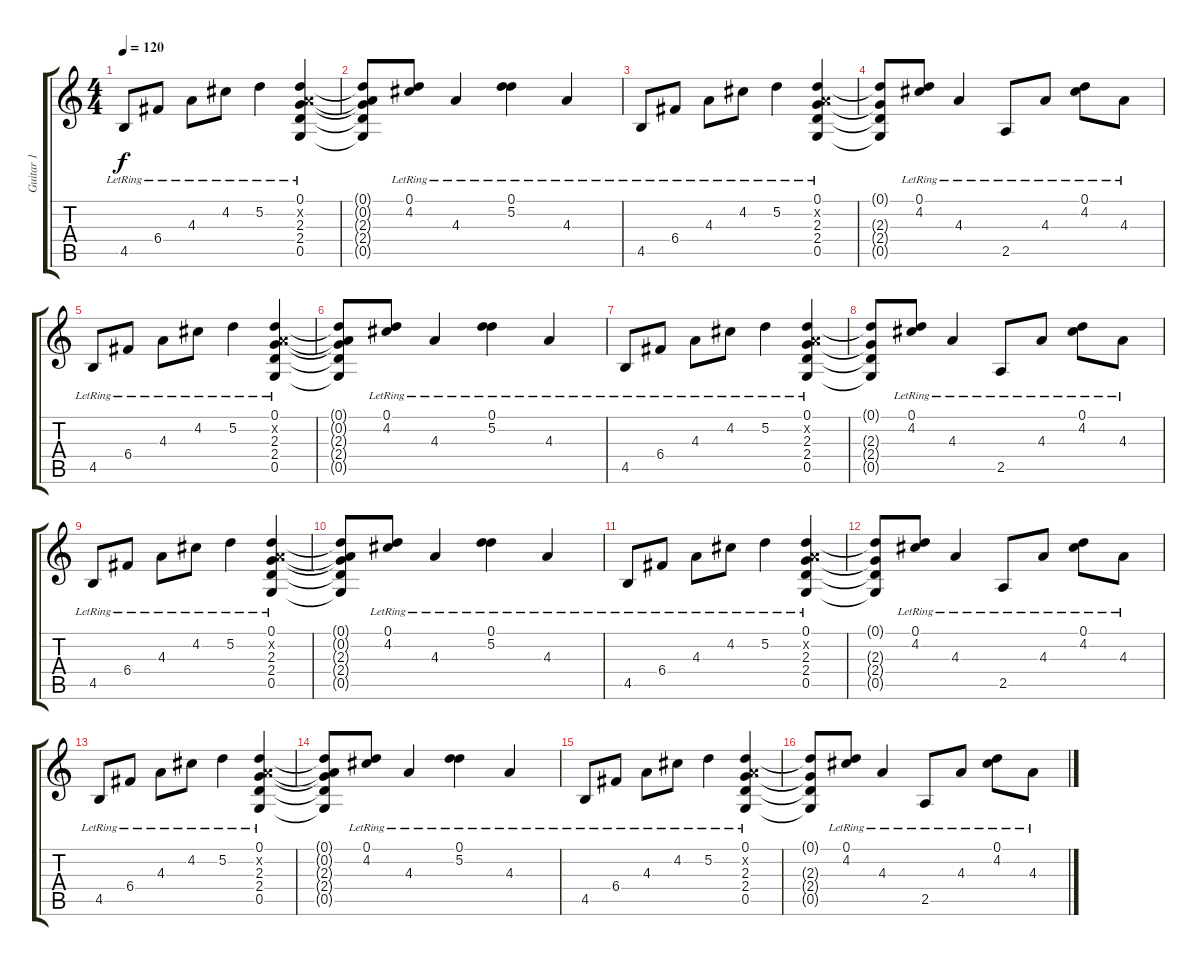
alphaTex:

\track ("Guitar 1" "Guitar 1") {instrument electricguitarclean}
\staff {score tabs}
\tuning (D4 A3 F3 C3 G2 C2) {hide}
\ts (4 4)
\tempo 120
\clef g2
\ks c
4.5{lr}.8{dy f} 6.4{lr}.8 4.3{lr}.8 4.2{lr}.8 5.2{lr}.4 (0.1{lr} 0.2{x} 2.3{lr} 2.4{lr} 0.5{lr}).4 |
(0.1{t} 0.2{t} 2.3{t} 2.4{t} 0.5{t}).8 (0.1{lr} 4.2{lr}).8 4.3{lr}.4 (0.1{lr} 5.2{lr}).4 4.3{lr}.4 |
4.5{lr}.8 6.4{lr}.8 4.3{lr}.8 4.2{lr}.8 5.2{lr}.4 (0.1{lr} 0.2{x} 2.3{lr} 2.4{lr} 0.5{lr}).4 |
(0.1{t} 2.3{t} 2.4{t} 0.5{t}).8 (0.1{lr} 4.2{lr}).8 4.3{lr}.4 2.5{lr}.8 4.3{lr}.8 (0.1{lr} 4.2{lr}).8 4.3{lr}.8 |
4.5{lr}.8 6.4{lr}.8 4.3{lr}.8 4.2{lr}.8 5.2{lr}.4 (0.1{lr} 0.2{x} 2.3{lr} 2.4{lr} 0.5{lr}).4 |
(0.1{t} 0.2{t} 2.3{t} 2.4{t} 0.5{t}).8 (0.1{lr} 4.2{lr}).8 4.3{lr}.4 (0.1{lr} 5.2{lr}).4 4.3{lr}.4 |
4.5{lr}.8 6.4{lr}.8 4.3{lr}.8 4.2{lr}.8 5.2{lr}.4 (0.1{lr} 0.2{x} 2.3{lr} 2.4{lr} 0.5{lr}).4 |
(0.1{t} 2.3{t} 2.4{t} 0.5{t}).8 (0.1{lr} 4.2{lr}).8 4.3{lr}.4 2.5{lr}.8 4.3{lr}.8 (0.1{lr} 4.2{lr}).8 4.3{lr}.8 |
4.5{lr}.8 6.4{lr}.8 4.3{lr}.8 4.2{lr}.8 5.2{lr}.4 (0.1{lr} 0.2{x} 2.3{lr} 2.4{lr} 0.5{lr}).4 |
(0.1{t} 0.2{t} 2.3{t} 2.4{t} 0.5{t}).8 (0.1{lr} 4.2{lr}).8 4.3{lr}.4 (0.1{lr} 5.2{lr}).4 4.3{lr}.4 |
4.5{lr}.8 6.4{lr}.8 4.3{lr}.8 4.2{lr}.8 5.2{lr}.4 (0.1{lr} 0.2{x} 2.3{lr} 2.4{lr} 0.5{lr}).4 |
(0.1{t} 2.3{t} 2.4{t} 0.5{t}).8 (0.1{lr} 4.2{lr}).8 4.3{lr}.4 2.5{lr}.8 4.3{lr}.8 (0.1{lr} 4.2{lr}).8 4.3{lr}.8 |
4.5{lr}.8 6.4{lr}.8 4.3{lr}.8 4.2{lr}.8 5.2{lr}.4 (0.1{lr} 0.2{x} 2.3{lr} 2.4{lr} 0.5{lr}).4 |
(0.1{t} 0.2{t} 2.3{t} 2.4{t} 0.5{t}).8 (0.1{lr} 4.2{lr}).8 4.3{lr}.4 (0.1{lr} 5.2{lr}).4 4.3{lr}.4 |
4.5{lr}.8 6.4{lr}.8 4.3{lr}.8 4.2{lr}.8 5.2{lr}.4 (0.1{lr} 0.2{x} 2.3{lr} 2.4{lr} 0.5{lr}).4 |
(0.1{t} 2.3{t} 2.4{t} 0.5{t}).8 (0.1{lr} 4.2{lr}).8 4.3{lr}.4 2.5{lr}.8 4.3{lr}.8 (0.1{lr} 4.2{lr}).8 4.3{lr}.8
